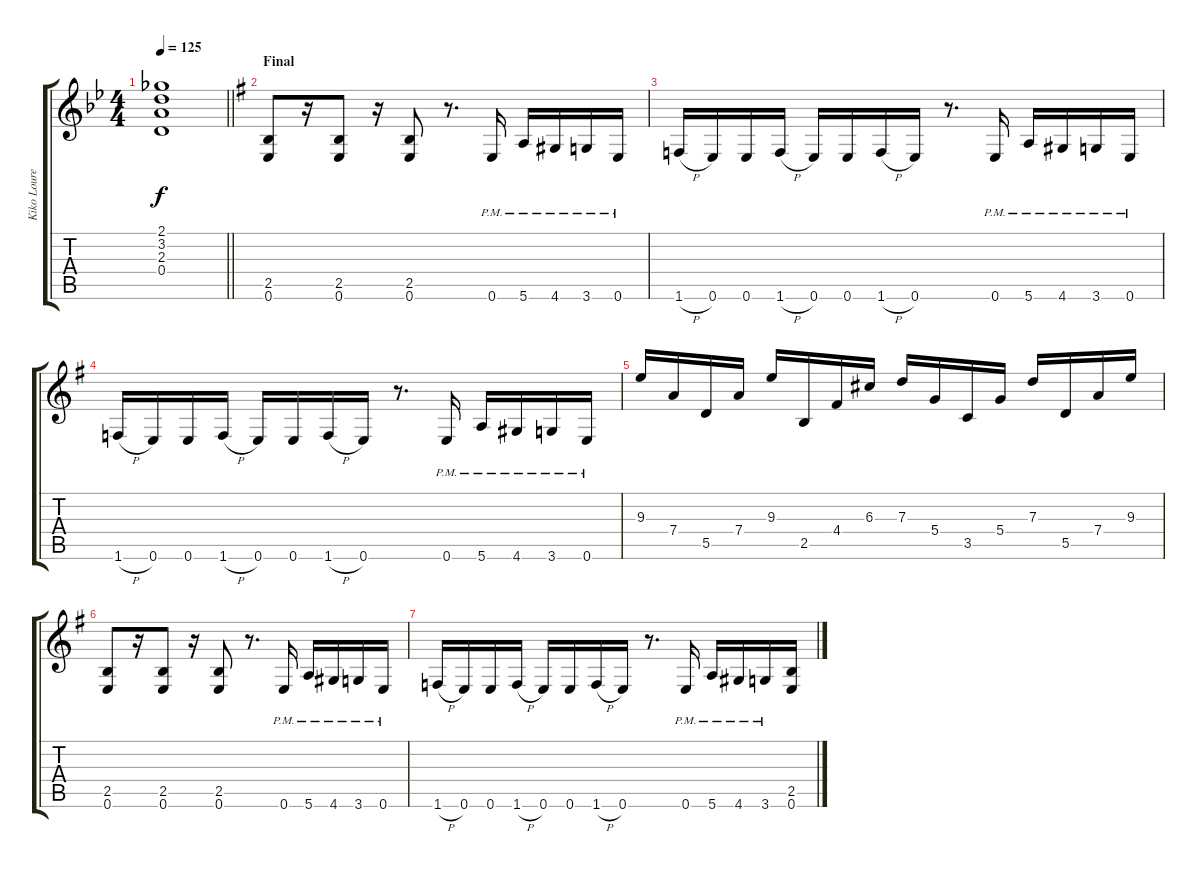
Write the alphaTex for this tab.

\track ("Kiko Loureiro" "Kiko Loure") {instrument distortionguitar}
\staff {score tabs}
\tuning (E4 B3 G3 D3 A2 E2) {hide}
\ts (4 4)
\tempo 125
\clef g2
\barLineRight lightlight
\ks bb
(2.1 3.2 2.3 0.4).1{dy f} |
\section ("" "Final")
\ks eminor
(2.5 0.6).8 r.16 (2.5 0.6).8 r.16 (2.5 0.6).8 r.8{d} 0.6{pm}.16 5.6{pm}.16 4.6{pm}.16 3.6{pm}.16 0.6{pm}.16 |
1.6{h}.16 0.6.16 0.6.16 1.6{h}.16 0.6.16 0.6.16 1.6{h}.16 0.6.16 r.8{d} 0.6{pm}.16 5.6{pm}.16 4.6{pm}.16 3.6{pm}.16 0.6{pm}.16 |
1.6{h}.16 0.6.16 0.6.16 1.6{h}.16 0.6.16 0.6.16 1.6{h}.16 0.6.16 r.8{d} 0.6{pm}.16 5.6{pm}.16 4.6{pm}.16 3.6{pm}.16 0.6{pm}.16 |
9.3.16 7.4.16 5.5.16 7.4.16 9.3.16 2.5.16 4.4.16 6.3.16 7.3.16 5.4.16 3.5.16 5.4.16 7.3.16 5.5.16 7.4.16 9.3.16 |
(2.5 0.6).8 r.16 (2.5 0.6).8 r.16 (2.5 0.6).8 r.8{d} 0.6{pm}.16 5.6{pm}.16 4.6{pm}.16 3.6{pm}.16 0.6{pm}.16 |
1.6{h}.16 0.6.16 0.6.16 1.6{h}.16 0.6.16 0.6.16 1.6{h}.16 0.6.16 r.8{d} 0.6{pm}.16 5.6{pm}.16 4.6{pm}.16 3.6{pm}.16 (2.5 0.6).16
